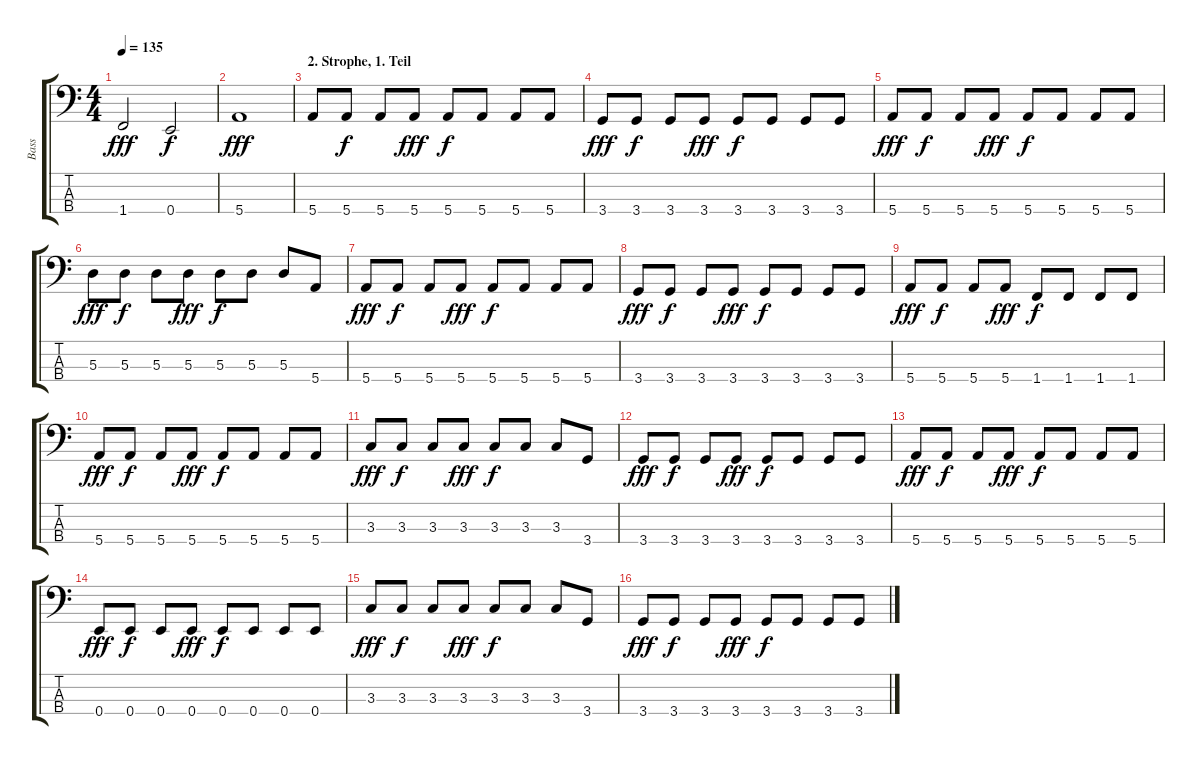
\track ("Bass" "Bass") {instrument electricbassfinger}
\staff {score tabs}
\tuning (G2 D2 A1 E1) {hide}
\ts (4 4)
\tempo 135
\clef f4
\ks c
1.4.2{dy fff} 0.4.2{dy f} |
5.4.1{dy fff} |
\section ("" "2. Strophe, 1. Teil")
5.4.8 5.4.8{dy f} 5.4.8 5.4.8{dy fff} 5.4.8{dy f} 5.4.8 5.4.8 5.4.8 |
3.4.8{dy fff} 3.4.8{dy f} 3.4.8 3.4.8{dy fff} 3.4.8{dy f} 3.4.8 3.4.8 3.4.8 |
5.4.8{dy fff} 5.4.8{dy f} 5.4.8 5.4.8{dy fff} 5.4.8{dy f} 5.4.8 5.4.8 5.4.8 |
5.3.8{dy fff} 5.3.8{dy f} 5.3.8 5.3.8{dy fff} 5.3.8{dy f} 5.3.8 5.3.8 5.4.8 |
5.4.8{dy fff} 5.4.8{dy f} 5.4.8 5.4.8{dy fff} 5.4.8{dy f} 5.4.8 5.4.8 5.4.8 |
3.4.8{dy fff} 3.4.8{dy f} 3.4.8 3.4.8{dy fff} 3.4.8{dy f} 3.4.8 3.4.8 3.4.8 |
5.4.8{dy fff} 5.4.8{dy f} 5.4.8 5.4.8{dy fff} 1.4.8{dy f} 1.4.8 1.4.8 1.4.8 |
5.4.8{dy fff} 5.4.8{dy f} 5.4.8 5.4.8{dy fff} 5.4.8{dy f} 5.4.8 5.4.8 5.4.8 |
3.3.8{dy fff} 3.3.8{dy f} 3.3.8 3.3.8{dy fff} 3.3.8{dy f} 3.3.8 3.3.8 3.4.8 |
3.4.8{dy fff} 3.4.8{dy f} 3.4.8 3.4.8{dy fff} 3.4.8{dy f} 3.4.8 3.4.8 3.4.8 |
5.4.8{dy fff} 5.4.8{dy f} 5.4.8 5.4.8{dy fff} 5.4.8{dy f} 5.4.8 5.4.8 5.4.8 |
0.4.8{dy fff} 0.4.8{dy f} 0.4.8 0.4.8{dy fff} 0.4.8{dy f} 0.4.8 0.4.8 0.4.8 |
3.3.8{dy fff} 3.3.8{dy f} 3.3.8 3.3.8{dy fff} 3.3.8{dy f} 3.3.8 3.3.8 3.4.8 |
3.4.8{dy fff} 3.4.8{dy f} 3.4.8 3.4.8{dy fff} 3.4.8{dy f} 3.4.8 3.4.8 3.4.8
